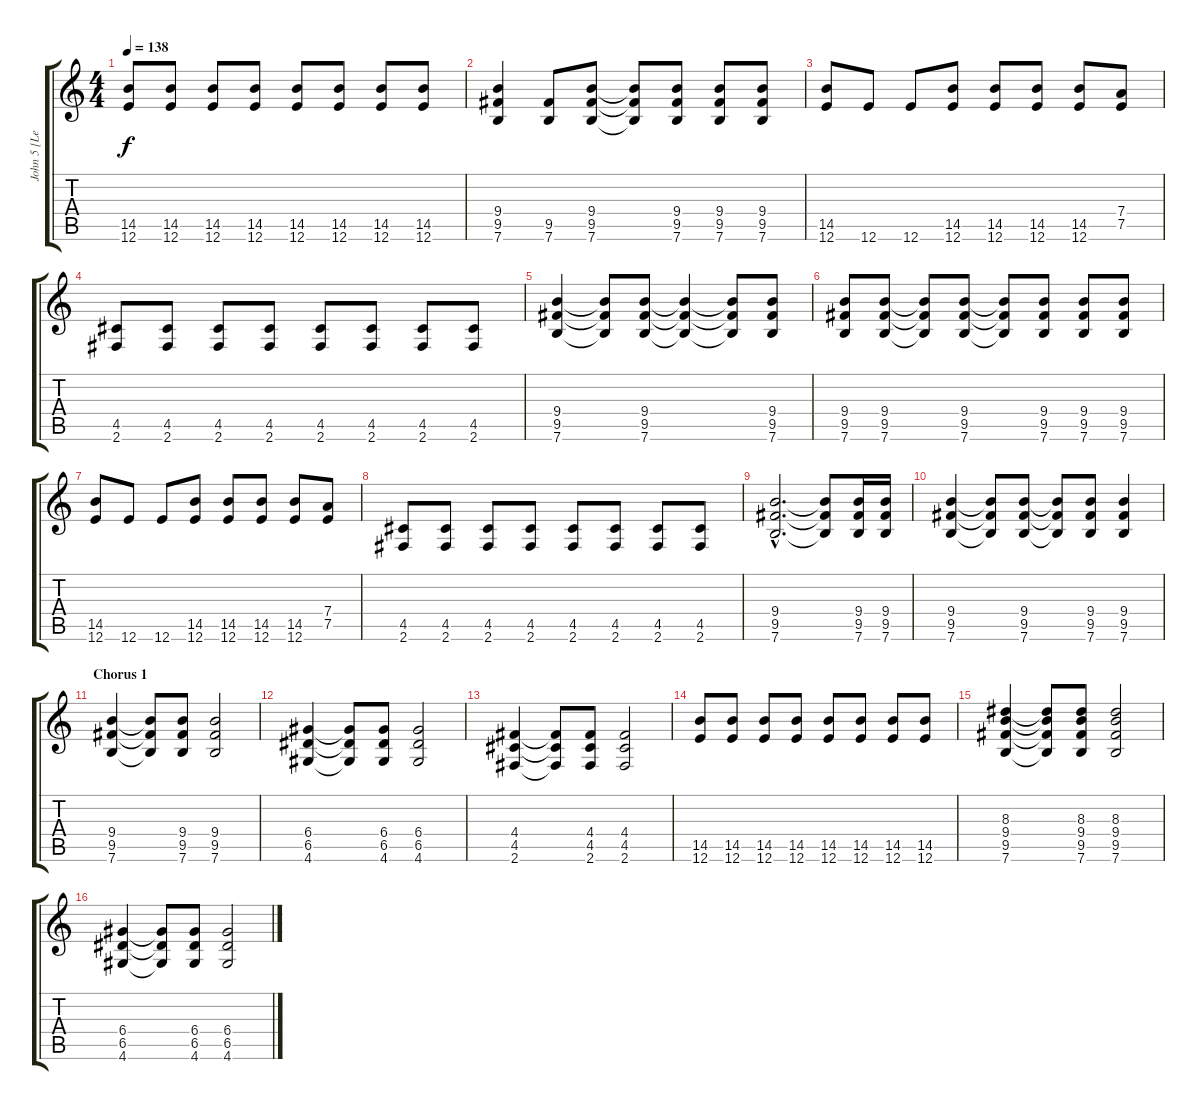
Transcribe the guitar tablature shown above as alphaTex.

\track ("John 5 [Lead Guitar]" "John 5 [Le") {instrument overdrivenguitar}
\staff {score tabs}
\tuning (E4 B3 G3 D3 A2 E2) {hide}
\ts (4 4)
\tempo 138
\clef g2
\ks c
(14.5 12.6).8{dy f} (14.5 12.6).8 (14.5 12.6).8 (14.5 12.6).8 (14.5 12.6).8 (14.5 12.6).8 (14.5 12.6).8 (14.5 12.6).8 |
(9.4 9.5 7.6).4 (9.5 7.6).8 (9.4 9.5 7.6).8 (9.4{t} 9.5{t} 7.6{t}).8 (9.4 9.5 7.6).8 (9.4 9.5 7.6).8 (9.4 9.5 7.6).8 |
(14.5 12.6).8 12.6.8 12.6.8 (14.5 12.6).8 (14.5 12.6).8 (14.5 12.6).8 (14.5 12.6).8 (7.4 7.5).8 |
(4.5 2.6).8 (4.5 2.6).8 (4.5 2.6).8 (4.5 2.6).8 (4.5 2.6).8 (4.5 2.6).8 (4.5 2.6).8 (4.5 2.6).8 |
(9.4 9.5 7.6).4 (9.4{t} 9.5{t} 7.6{t}).8 (9.4 9.5 7.6).8 (9.4{t} 9.5{t} 7.6{t}).4 (9.4{t} 9.5{t} 7.6{t}).8 (9.4 9.5 7.6).8 |
(9.4 9.5 7.6).8 (9.4 9.5 7.6).8 (9.4{t} 9.5{t} 7.6{t}).8 (9.4 9.5 7.6).8 (9.4{t} 9.5{t} 7.6{t}).8 (9.4 9.5 7.6).8 (9.4 9.5 7.6).8 (9.4 9.5 7.6).8 |
(14.5 12.6).8 12.6.8 12.6.8 (14.5 12.6).8 (14.5 12.6).8 (14.5 12.6).8 (14.5 12.6).8 (7.4 7.5).8 |
(4.5 2.6).8 (4.5 2.6).8 (4.5 2.6).8 (4.5 2.6).8 (4.5 2.6).8 (4.5 2.6).8 (4.5 2.6).8 (4.5 2.6).8 |
(9.4{hac} 9.5{hac} 7.6{hac}).2{d} (9.4{t} 9.5{t} 7.6{t}).8 (9.4 9.5 7.6).16 (9.4 9.5 7.6).16 |
(9.4 9.5 7.6).4 (9.4{t} 9.5{t} 7.6{t}).8 (9.4 9.5 7.6).8 (9.4{t} 9.5{t} 7.6{t}).8 (9.4 9.5 7.6).8 (9.4 9.5 7.6).4 |
\section ("" "Chorus 1")
(9.4 9.5 7.6).4 (9.4{t} 9.5{t} 7.6{t}).8 (9.4 9.5 7.6).8 (9.4 9.5 7.6).2 |
(6.4 6.5 4.6).4 (6.4{t} 6.5{t} 4.6{t}).8 (6.4 6.5 4.6).8 (6.4 6.5 4.6).2 |
(4.4 4.5 2.6).4 (4.4{t} 4.5{t} 2.6{t}).8 (4.4 4.5 2.6).8 (4.4 4.5 2.6).2 |
(14.5 12.6).8 (14.5 12.6).8 (14.5 12.6).8 (14.5 12.6).8 (14.5 12.6).8 (14.5 12.6).8 (14.5 12.6).8 (14.5 12.6).8 |
(8.3 9.4 9.5 7.6).4 (8.3{t} 9.4{t} 9.5{t} 7.6{t}).8 (8.3 9.4 9.5 7.6).8 (8.3 9.4 9.5 7.6).2 |
(6.4 6.5 4.6).4 (6.4{t} 6.5{t} 4.6{t}).8 (6.4 6.5 4.6).8 (6.4 6.5 4.6).2
